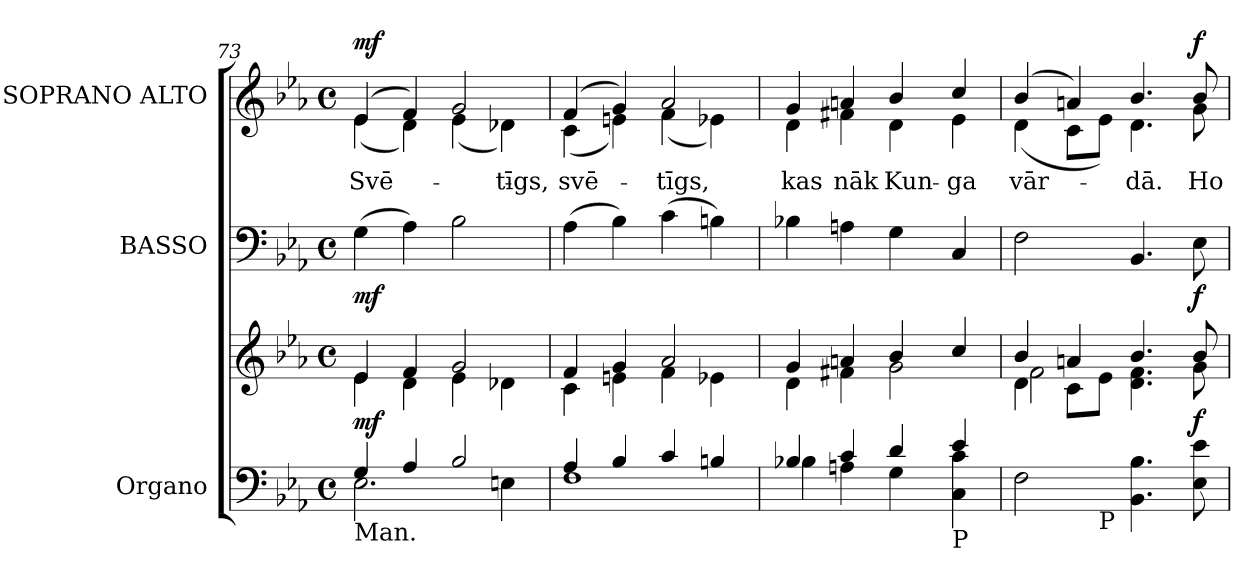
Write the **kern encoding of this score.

**kern	**kern	**dynam	**kern	**dynam	**kern	**text	**dynam
*part3	*part3	*part3	*part2	*part2	*part1	*part1	*part1
*staff4	*staff3	*staff3/4	*staff2	*staff2	*staff1	*staff1	*staff1
*I"Organo	*	*	*I"BASSO	*	*I"SOPRANO ALTO	*	*
*I'Org.	*	*	*I'B.	*	*I'S.	*	*
!!LO:LB:g=z
*clefF4	*clefG2	*	*clefF4	*	*clefG2	*	*
*k[b-e-a-]	*k[b-e-a-]	*	*k[b-e-a-]	*	*k[b-e-a-]	*	*
*E-:	*E-:	*	*E-:	*	*E-:	*	*
*M4/4	*M4/4	*	*M4/4	*	*M4/4	*	*
*met(c)	*met(c)	*	*met(c)	*	*met(c)	*	*
=73	=73	=73	=73	=73	=73	=73	=73
*^	*^	*	*	*	*^	*	*
!LO:TX:b:t=Man.	!	!	!	!	!	!	!	!	!	!
!	!	!	!	!	!	!	!	!	!LO:LY:b:color=#000000	!
4Gi/	2.E-i\	4e-i/	4e-i\	mf	(4Gi\	mf	(4e-i/	(4e-i\	Svē-	mf
4A-i/	.	4fi/	4di\	.	4A-i\)	.	4fi/)	4di\)	.	.
2B-i/	.	2gi/	4e-i\	.	2B-i\	.	2gi/	(4e-i\	.	.
!	!	!	!	!	!	!	!	!	!LO:LY:b:color=#000000	!
.	4Eni\	.	4d-Xi\	.	.	.	.	4d-Xi\)	-tīgs,	.
=74	=74	=74	=74	=74	=74	=74	=74	=74	=74	=74
!	!	!	!	!	!	!	!	!	!LO:LY:b:color=#000000	!
4A-i/	1Fi	4fi/	4ci\	.	(4A-i\	.	(4fi/	(4ci\	svē-	.
4B-i/	.	4gi/	4eni\	.	4B-i\)	.	4gi/)	4eni\)	.	.
!	!	!	!	!	!	!	!	!	!LO:LY:b:color=#000000	!
4ci/	.	2a-i/	4fi\	.	(4ci\	.	2a-i/	(4fi\	-tīgs,	.
4Bni/	.	.	4e-Xi\	.	4Bni\)	.	.	4e-Xi\)	.	.
=75	=75	=75	=75	=75	=75	=75	=75	=75	=75	=75
!	!	!	!	!	!	!	!	!	!LO:LY:b:color=#000000	!
4B-Xi/	4B-i\	4gi/	4di\	.	4B-Xi\	.	4gi/	4di\	kas	.
!	!	!	!	!	!	!	!	!	!LO:LY:b:color=#000000	!
4ci/	4Ani\	4ani/	4f#Xi\	.	4Ani\	.	4ani/	4f#Xi\	nāk	.
!	!	!	!	!	!	!	!	!	!LO:LY:b:color=#000000	!
4di/	4Gi\	4b-i/	2gi\	.	4Gi\	.	4b-i/	4di\	Kun-	.
!LO:TX:b:t=P	!	!	!	!	!	!	!	!	!	!
!	!	!	!	!	!	!	!	!	!LO:LY:b:color=#000000	!
4e-i/	4Ci\ 4ci	4cci/	.	.	4Ci/	.	4cci/	4e-i\	-ga	.
=76	=76	=76	=76	=76	=76	=76	=76	=76	=76	=76
*	*	*	*^	*	*	*	*	*	*	*
!	!	!	!	!	!	!	!	!	!	!LO:LY:b:color=#000000	!
2Fi\	4.ryy	4b-i/	4di\	2fi\	.	2Fi\	.	(4b-i/	(4di\	vār-	.
.	.	4ani/	8ci\L	.	.	.	.	4ani/)	8ci\L	.	.
!	!LO:TX:b:t=P	!	!	!	!	!	!	!	!	!	!
.	2ryy	.	8e-i\J	.	.	.	.	.	8e-i\J)	.	.
!	!	!	!	!	!	!	!	!	!	!LO:LY:b:color=#000000	!
4.BB-i\ 4.B-i	.	4.b-i/	4.di\ 4.fi	2ryy	.	4.BB-i/	.	4.b-i/	4.di\	-dā.	.
!	!	!	!	!	!	!	!	!	!	!LO:LY:b:color=#000000	!
8E-i\ 8e-i	8ryy	8b-i/	8gi\	.	f	8E-i\	f	8b-i/	8gi\	Ho-	f
*v	*v	*	*	*	*	*	*	*v	*v	*	*
*	*v	*v	*v	*	*	*	*	*	*
=	=	=	=	=	=	=	=
*-	*-	*-	*-	*-	*-	*-	*-
